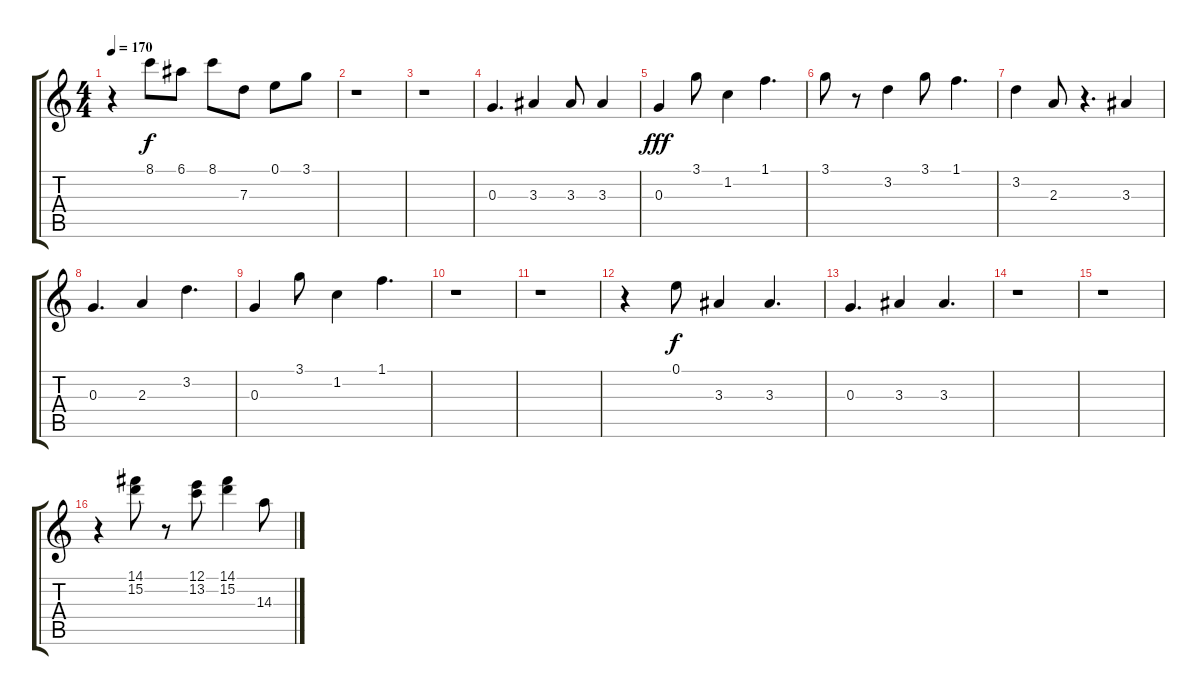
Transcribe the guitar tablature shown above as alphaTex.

\track "" {instrument electricguitarjazz}
\staff {score tabs}
\tuning (E4 B3 G3 D3 A2 E2) {hide}
\ts (4 4)
\tempo 170
\clef g2
\ks c
r.4{dy f} 8.1.8 6.1.8 8.1.8 7.3.8 0.1.8 3.1.8 |
r.1 |
r.1 |
0.3.4{d} 3.3.4 3.3.8 3.3.4 |
0.3.4{dy fff} 3.1.8 1.2.4 1.1.4{d} |
3.1.8 r.8 3.2.4 3.1.8 1.1.4{d} |
3.2.4 2.3.8 r.4{d} 3.3.4 |
0.3.4{d} 2.3.4 3.2.4{d} |
0.3.4 3.1.8 1.2.4 1.1.4{d} |
r.1 |
r.1 |
r.4 0.1.8{dy f} 3.3.4 3.3.4{d} |
0.3.4{d} 3.3.4 3.3.4{d} |
r.1 |
r.1 |
r.4 (14.1 15.2).8 r.8 (12.1 13.2).8 (14.1 15.2).4 14.3.8
